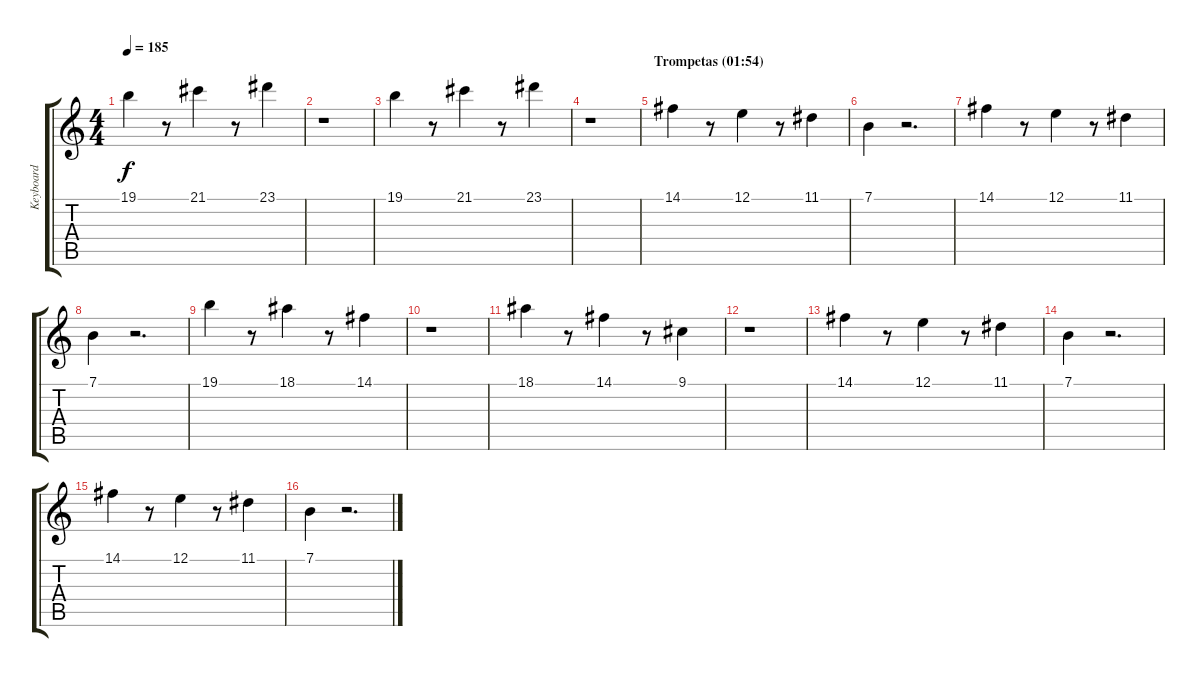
\track ("Keyboard" "Keyboard") {instrument vibraphone}
\staff {score tabs}
\tuning (E4 B3 G3 D3 A2 E2) {hide}
\ts (4 4)
\tempo 185
\clef g2
\ks c
19.1.4{dy f} r.8 21.1.4 r.8 23.1.4 |
r.1 |
19.1.4 r.8 21.1.4 r.8 23.1.4 |
r.1 |
\section ("" "Trompetas (01:54)")
14.1.4 r.8 12.1.4 r.8 11.1.4 |
7.1.4 r.2{d} |
14.1.4 r.8 12.1.4 r.8 11.1.4 |
7.1.4 r.2{d} |
19.1.4 r.8 18.1.4 r.8 14.1.4 |
r.1 |
18.1.4 r.8 14.1.4 r.8 9.1.4 |
r.1 |
14.1.4 r.8 12.1.4 r.8 11.1.4 |
7.1.4 r.2{d} |
14.1.4 r.8 12.1.4 r.8 11.1.4 |
7.1.4 r.2{d}
